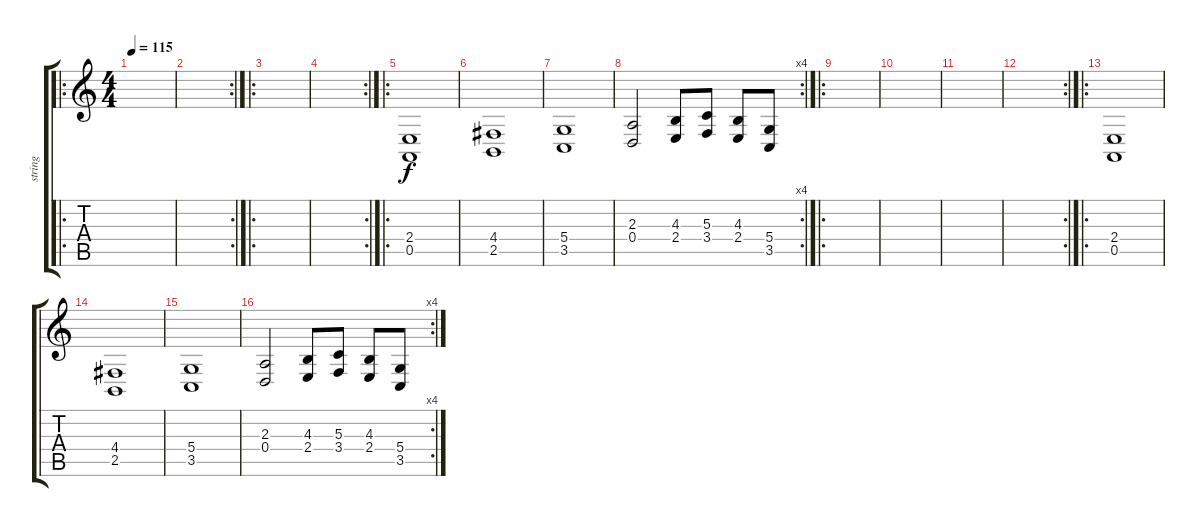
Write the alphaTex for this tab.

\track ("string" "string") {instrument stringensemble1}
\staff {score tabs}
\tuning (E4 B3 G3 D3 A2 E2) {hide}
\ro
\ts (4 4)
\tempo 115
\clef g2
\ks c
|
\rc 2
|
\ro
|
\rc 2
|
\ro
(2.4 0.5).1 |
(4.4 2.5).1 |
(5.4 3.5).1 |
\rc 4
(2.3 0.4).2 (4.3 2.4).8 (5.3 3.4).8 (4.3 2.4).8 (5.4 3.5).8 |
\ro
|
|
|
\rc 2
|
\ro
(2.4 0.5).1 |
(4.4 2.5).1 |
(5.4 3.5).1 |
\rc 4
(2.3 0.4).2 (4.3 2.4).8 (5.3 3.4).8 (4.3 2.4).8 (5.4 3.5).8
